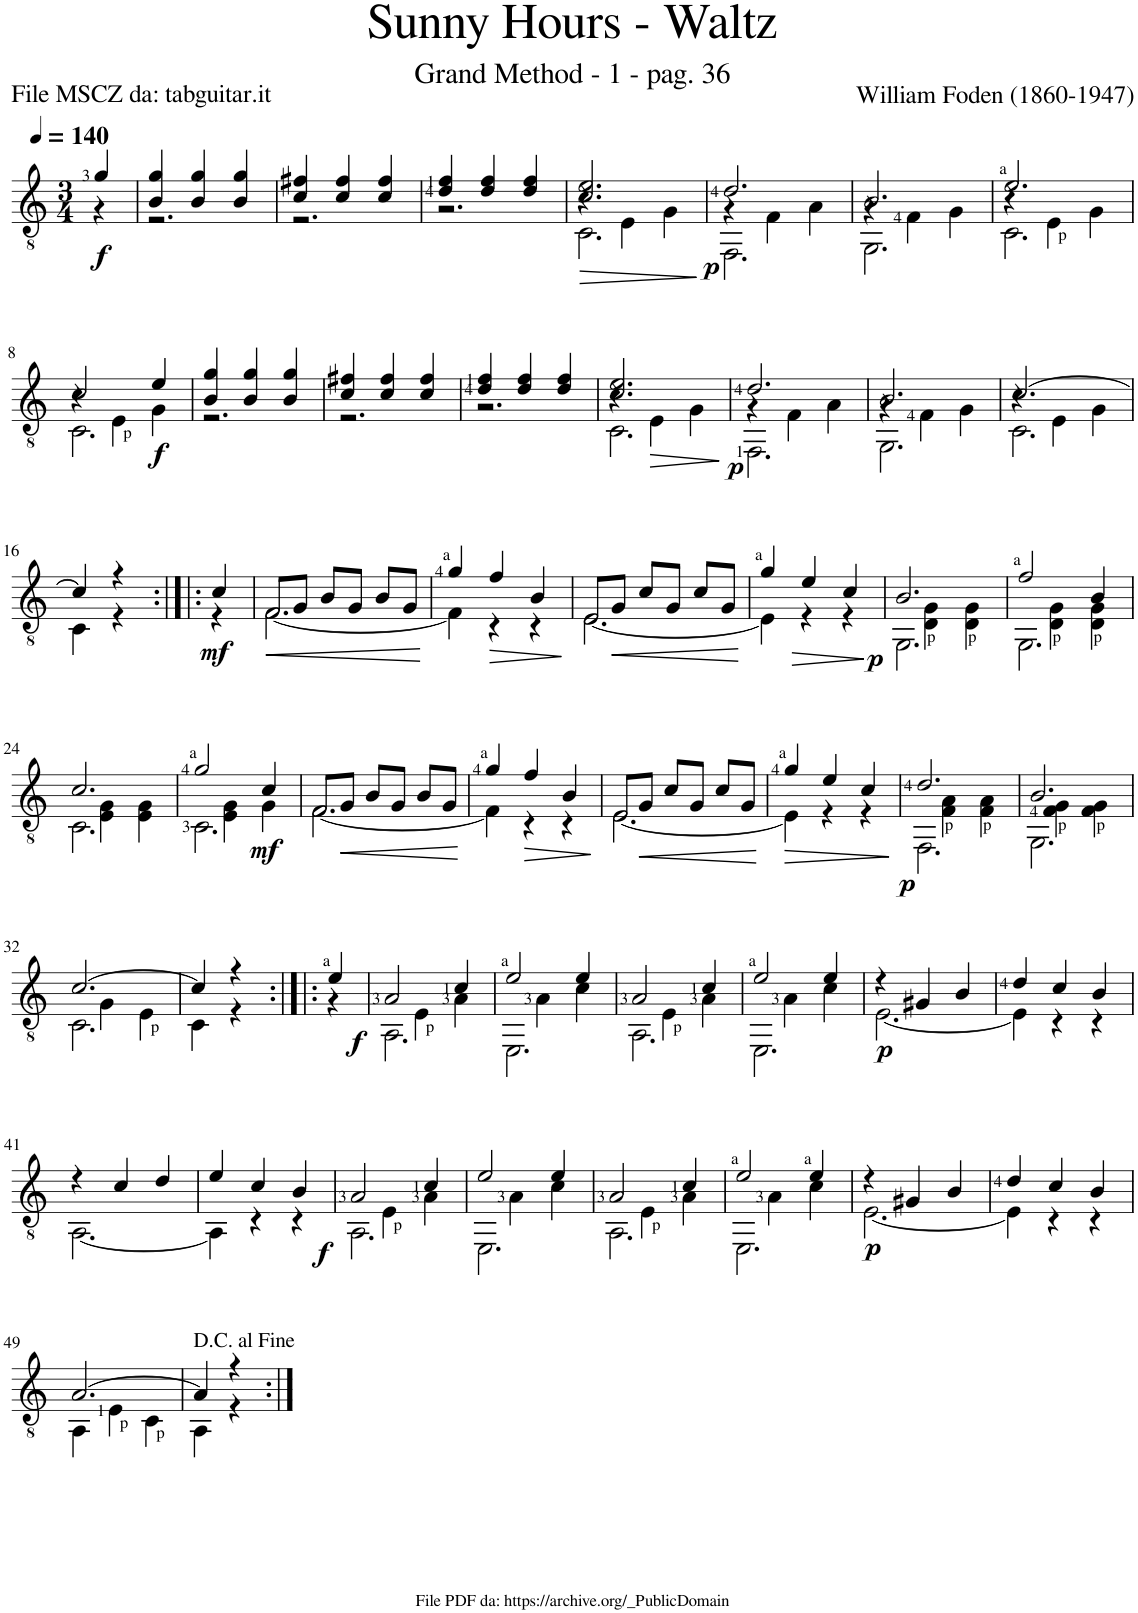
**kern	**dynam
*part1	*part1
*staff1	*staff1
*I"Guitar	*
*I'Guit.	*
*clefGv2	*
*k[]	*
*M3/4	*
*MM140	*
=	=
*^	*
!	!	!LO:DY:b
4g/	4r	f
=1	=1	=1
4B/ 4g/	2.r	.
4B/ 4g/	.	.
4B/ 4g/	.	.
=2	=2	=2
4c/ 4f#X/	2.r	.
4c/ 4f#/	.	.
4c/ 4f#/	.	.
=3	=3	=3
4d/ 4f/	2.r	.
4d/ 4f/	.	.
4d/ 4f/	.	.
*v	*v	*
=4	=4
!	!LO:HP:b
*^	*
*	*^	*
2.c/ 2.e/	4r	2.C\	>
.	4E\	.	.
!	!	!	!LO:DY:b
.	4G\	.	p
*v	*v	*v	*
.	]
=5	=5
*^	*
*	*^	*
2.d/	4r	2.FF\	.
.	4F\	.	.
.	4A\	.	.
=6	=6	=6	=6
2.B/	4r	2.GG\	.
.	4F\	.	.
.	4G\	.	.
=7	=7	=7	=7
2.e/	4r	2.C\	.
.	4E\	.	.
.	4G\	.	.
!!LO:LB:g=z	!!	!!
=8	=8	=8	=8
2c/	4r	2.C\	.
.	4E\	.	.
!	!	!	!LO:DY:b
4e/	4G\	.	f
*	*v	*v	*
=9	=9	=9
4B/ 4g/	2.r	.
4B/ 4g/	.	.
4B/ 4g/	.	.
=10	=10	=10
4c/ 4f#X/	2.r	.
4c/ 4f#/	.	.
4c/ 4f#/	.	.
=11	=11	=11
4d/ 4f/	2.r	.
4d/ 4f/	.	.
4d/ 4f/	.	.
=12	=12	=12
*	*^	*
2.c/ 2.e/	4r	2.C\	.
!	!	!	!LO:HP:b
.	4E\	.	>
.	4G\	.	.
=13	=13	=13	=13
!	!	!	!LO:DY:b
2.d/	4r	2.FF\	p
.	4F\	.	.
.	4A\	.	.
=14	=14	=14	=14
2.B/	4r	2.GG\	.
.	4F\	.	.
.	4G\	.	.
=15	=15	=15	=15
[2.c/	4r	2.C\	.
.	4E\	.	.
.	4G\	.	.
*	*v	*v	*
!!LO:LB:g=z
=16	=16	=16
4c/]	4C\	.
4r	4r	.
=17:|!|:	=17:|!|:	=17:|!|:
!	!	!LO:DY:b
4c/	4r	mf
=18	=18	=18
!LO:N:head=open	!	!LO:HP:b
8F/L	[2.F\	<
8G/J	.	.
8B/L	.	.
8G/J	.	.
8B/L	.	.
8G/J	.	.
*v	*v	*
.	]
=19	=19
*^	*
4g/	4F\]	.
!	!	!LO:HP:b
4f/	4r	>
4B/	4r	.
*v	*v	*
.	[
=20	=20
!LO:N:head=open	!
*^	*
8E/L	[2.E\	.
!	!	!LO:HP:b
8G/J	.	<
8c/L	.	.
8G/J	.	.
8c/L	.	.
8G/J	.	.
*v	*v	*
.	]
=21	=21
*^	*
4g/	4E\]	.
!	!	!LO:HP:b
4e/	4r	>
!	!	!LO:DY:b
4c/	4r	p
*v	*v	*
.	[
=22	=22
*^	*
*	*^	*
2.B/	4ryy	2.GG\	.
.	4D\ 4G\	.	.
.	4D\ 4G\	.	.
=23	=23	=23	=23
2f/	4ryy	2.GG\	.
.	4D\ 4G\	.	.
4B/	4D\ 4G\	.	.
!!LO:LB:g=z	!!	!!
=24	=24	=24	=24
2.c/	4ryy	2.C\	.
.	4E\ 4G\	.	.
.	4E\ 4G\	.	.
=25	=25	=25	=25
2g/	4ryy	2.C\	.
.	4E\ 4G\	.	.
!	!	!	!LO:DY:b
4c/	4G\	.	mf
*	*v	*v	*
=26	=26	=26
!LO:N:head=open	!	!
8F/L	[2.F\	.
!	!	!LO:HP:b
8G/J	.	<
8B/L	.	.
8G/J	.	.
8B/L	.	.
8G/J	.	.
*v	*v	*
.	]
=27	=27
*^	*
4g/	4F\]	.
!	!	!LO:HP:b
4f/	4r	>
4B/	4r	.
*v	*v	*
.	[
=28	=28
!LO:N:head=open	!
*^	*
8E/L	[2.E\	.
!	!	!LO:HP:b
8G/J	.	<
8c/L	.	.
8G/J	.	.
8c/L	.	.
8G/J	.	.
*v	*v	*
.	]
=29	=29
*^	*
4g/	4E\]	.
4e/	4r	.
4c/	4r	.
*v	*v	*
.	[
=30	=30
*^	*
*	*^	*
!	!	!	!LO:DY:b
2.d/	4ryy	2.FF\	p
.	4F\ 4A\	.	.
.	4F\ 4A\	.	.
=31	=31	=31	=31
2.B/	4ryy	2.GG\	.
.	4F\ 4G\	.	.
.	4F\ 4G\	.	.
!!LO:LB:g=z	!!	!!
=32	=32	=32	=32
[2.c/	4ryy	2.C\	.
.	4G\	.	.
.	4E\	.	.
*	*v	*v	*
=33	=33	=33
4c/]	4C\	.
4r	4r	.
=34:|!|:	=34:|!|:	=34:|!|:
!	!	!LO:DY:b
4e/	4r	f
=35	=35	=35
*	*^	*
2A/	4ryy	2.AA\	.
.	4E\	.	.
4c/	4A\	.	.
=36	=36	=36	=36
2e/	4ryy	2.EE\	.
.	4A\	.	.
4e/	4c\	.	.
=37	=37	=37	=37
2A/	4ryy	2.AA\	.
.	4E\	.	.
4c/	4A\	.	.
=38	=38	=38	=38
2e/	4ryy	2.EE\	.
.	4A\	.	.
4e/	4c\	.	.
*	*v	*v	*
=39	=39	=39
!	!	!LO:DY:b
4r	[2.E\	p
4G#X/	.	.
4B/	.	.
=40	=40	=40
4d/	4E\]	.
4c/	4r	.
4B/	4r	.
!!LO:LB:g=z	!!
=41	=41	=41
4r	[2.AA\	.
4c/	.	.
4d/	.	.
=42	=42	=42
4e/	4AA\]	.
4c/	4r	.
!	!	!LO:DY:b
4B/	4r	f
=43	=43	=43
*	*^	*
2A/	4ryy	2.AA\	.
.	4E\	.	.
4c/	4A\	.	.
=44	=44	=44	=44
2e/	4ryy	2.EE\	.
.	4A\	.	.
4e/	4c\	.	.
=45	=45	=45	=45
2A/	4ryy	2.AA\	.
.	4E\	.	.
4c/	4A\	.	.
=46	=46	=46	=46
2e/	4ryy	2.EE\	.
.	4A\	.	.
4e/	4c\	.	.
*	*v	*v	*
=47	=47	=47
!	!	!LO:DY:b
4r	[2.E\	p
4G#X/	.	.
4B/	.	.
=48	=48	=48
4d/	4E\]	.
4c/	4r	.
4B/	4r	.
!!LO:LB:g=z	!!
=49	=49	=49
[2.A/	4AA\	.
.	4E\	.
.	4C\	.
=50	=50	=50
4A/]	4AA\	.
4r	4r	.
*v	*v	*
=:|!	=:|!
*-	*-
